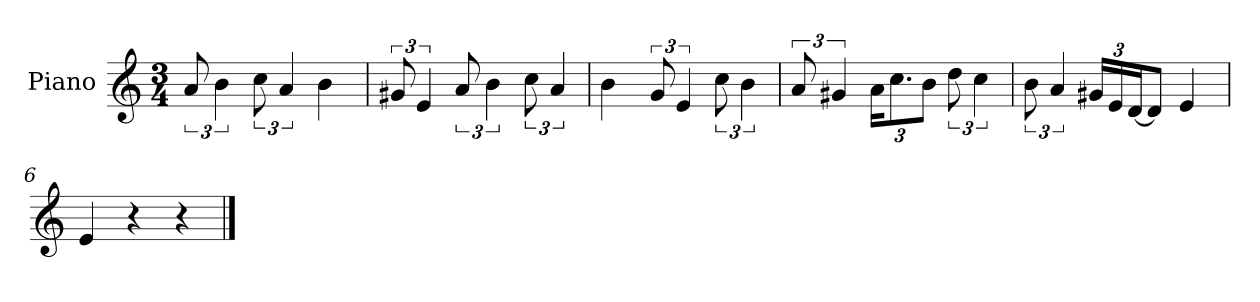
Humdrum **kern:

**kern
*part1
*staff1
*I"Piano
*I'P-no
*clefG2
*k[]
*M3/4
*MM103
=1
12a/
6b\
12cc\
6a/
4b\
=2
12g#X/
6e/
12a/
6b\
12cc\
6a/
=3
4b\
12g/
6e/
12cc\
6b\
=4
12a/
6g#X/
*Xbrackettup
24a\KL
12.cc\
12b\J
*brackettup
12dd\
6cc\
=5
12b\
6a/
*Xbrackettup
24g#X/LL
24e/
[24d/J
8d/J]
4e/
=6
4e/
4r
4r
==
*-
